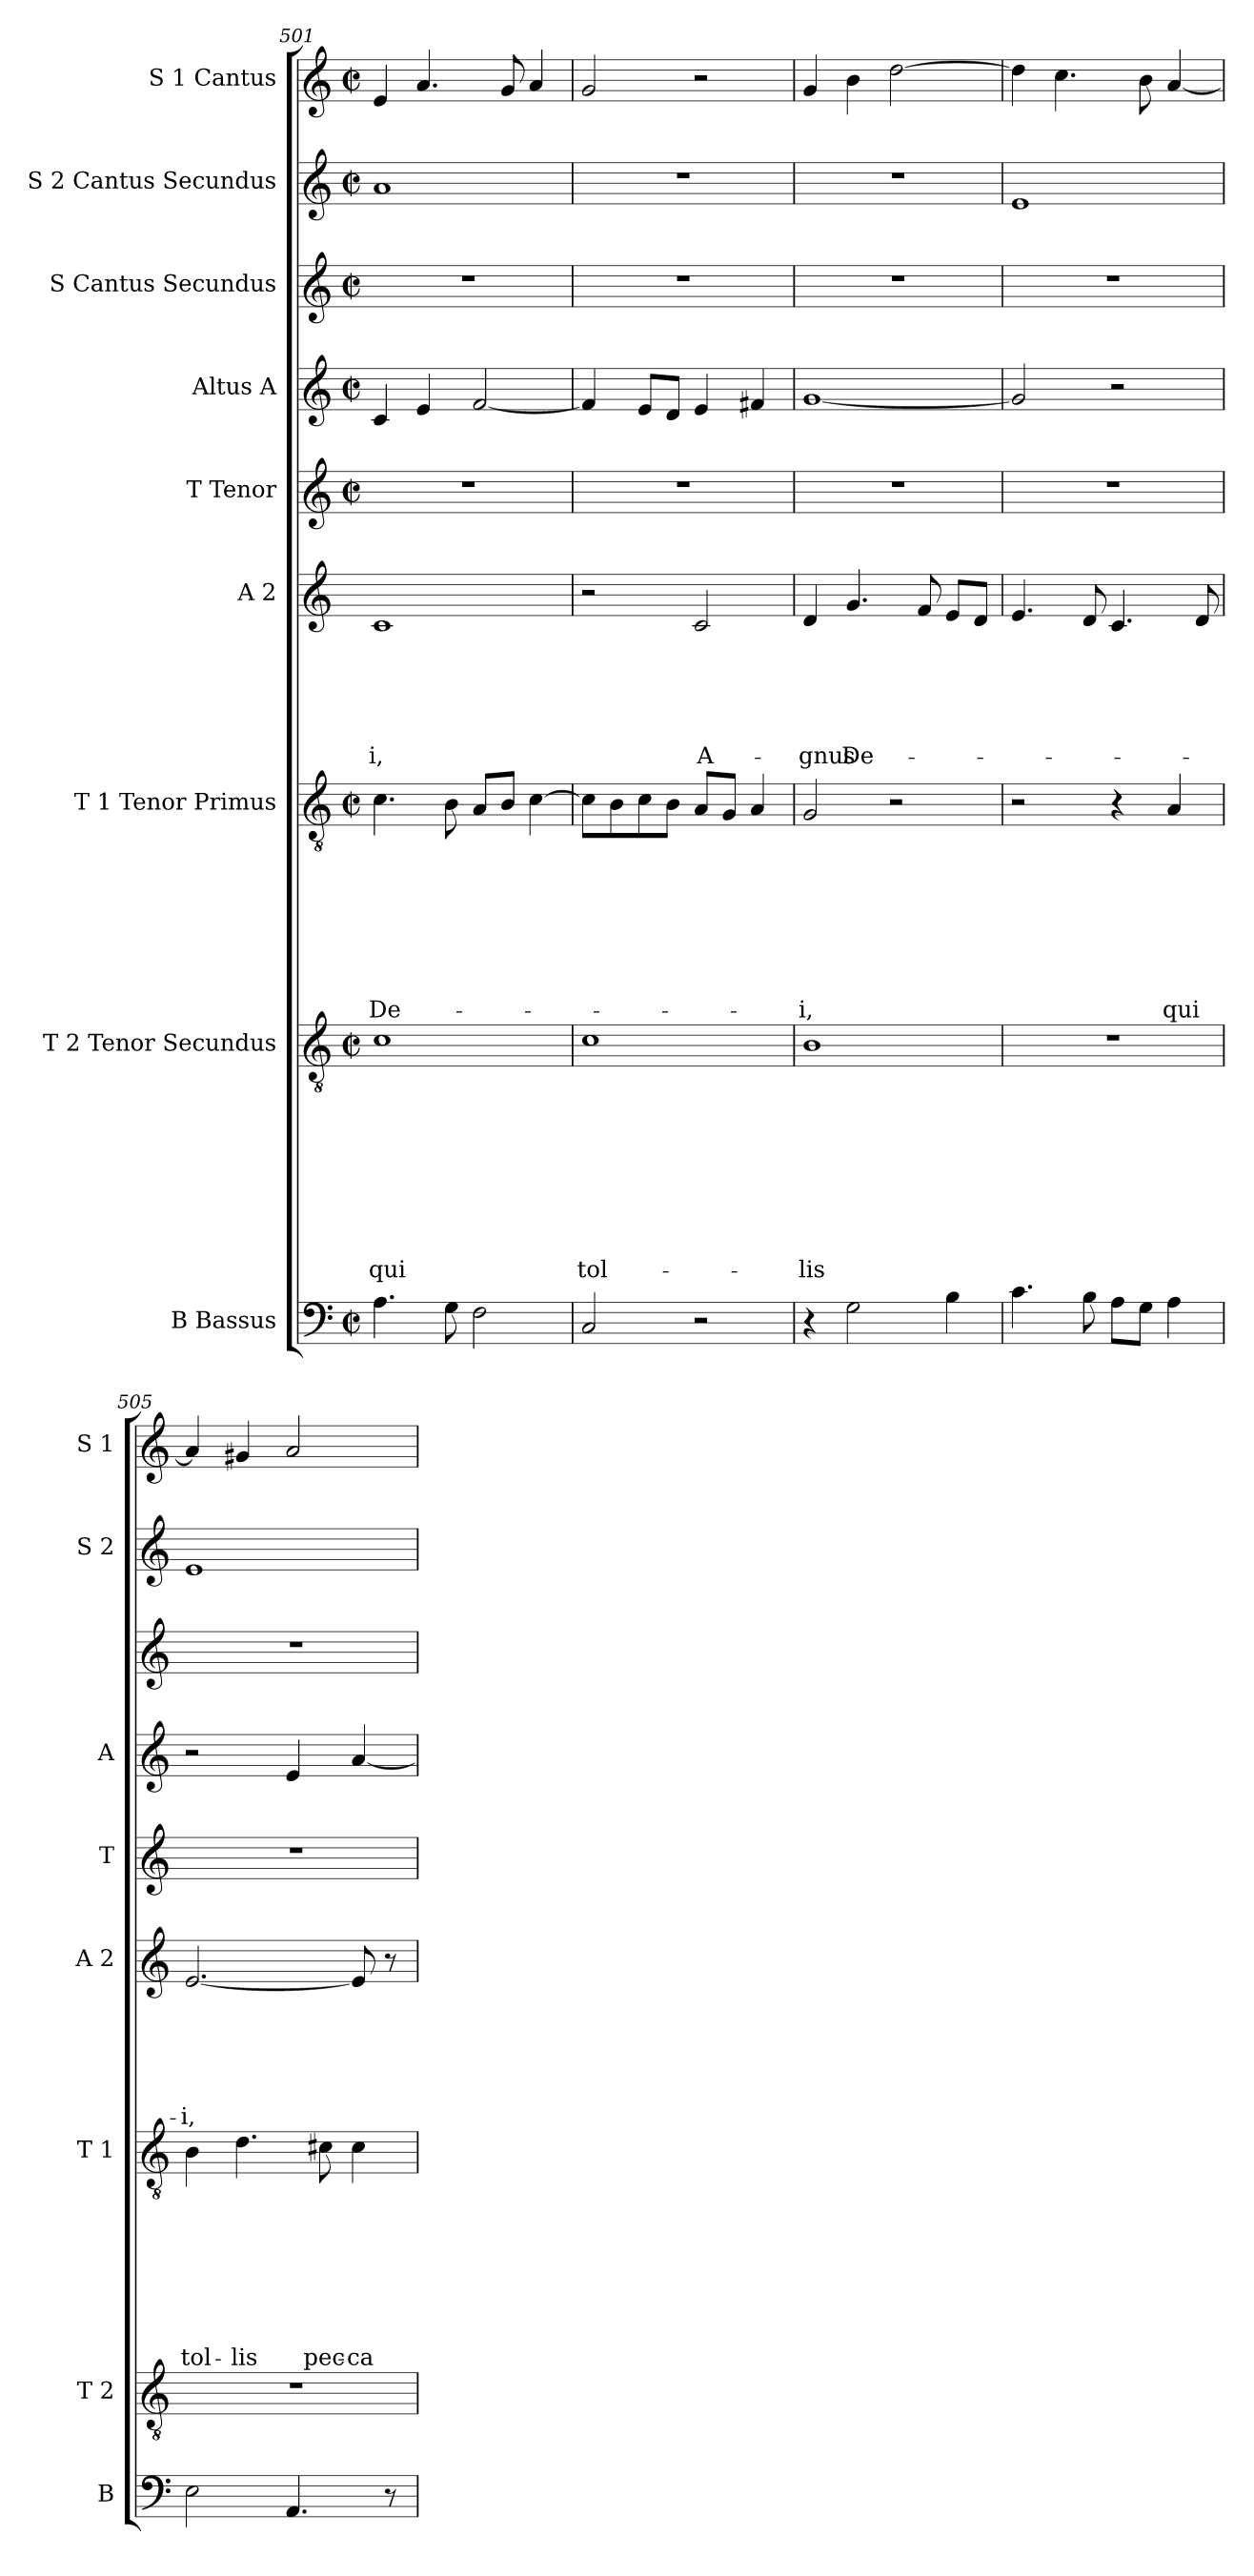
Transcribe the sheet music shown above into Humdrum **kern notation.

**kern	**kern	**text	**text	**text	**text	**text	**text	**text	**text	**text	**kern	**text	**text	**text	**text	**text	**text	**text	**text	**kern	**text	**text	**text	**text	**text	**text	**kern	**kern	**kern	**kern	**kern
*part9	*part8	*part8	*part8	*part8	*part8	*part8	*part8	*part8	*part8	*part8	*part7	*part7	*part7	*part7	*part7	*part7	*part7	*part7	*part7	*part6	*part6	*part6	*part6	*part6	*part6	*part6	*part5	*part4	*part3	*part2	*part1
*staff9	*staff8	*staff8	*staff8	*staff8	*staff8	*staff8	*staff8	*staff8	*staff8	*staff8	*staff7	*staff7	*staff7	*staff7	*staff7	*staff7	*staff7	*staff7	*staff7	*staff6	*staff6	*staff6	*staff6	*staff6	*staff6	*staff6	*staff5	*staff4	*staff3	*staff2	*staff1
*I"B Bassus	*I"T 2 Tenor Secundus	*	*	*	*	*	*	*	*	*	*I"T 1 Tenor Primus	*	*	*	*	*	*	*	*	*I"A 2	*	*	*	*	*	*	*I"T Tenor	*I"Altus A	*I"S Cantus Secundus	*I"S 2 Cantus Secundus	*I"S 1 Cantus
*I'B	*I'T 2	*	*	*	*	*	*	*	*	*	*I'T 1	*	*	*	*	*	*	*	*	*I'A 2	*	*	*	*	*	*	*I'T	*I'A	*	*I'S 2	*I'S 1
*clefF4	*clefGv2	*	*	*	*	*	*	*	*	*	*clefGv2	*	*	*	*	*	*	*	*	*clefG2	*	*	*	*	*	*	*clefG2	*clefG2	*clefG2	*clefG2	*clefG2
*k[]	*k[]	*	*	*	*	*	*	*	*	*	*k[]	*	*	*	*	*	*	*	*	*k[]	*	*	*	*	*	*	*k[]	*k[]	*k[]	*k[]	*k[]
*C:	*C:	*	*	*	*	*	*	*	*	*	*C:	*	*	*	*	*	*	*	*	*C:	*	*	*	*	*	*	*C:	*C:	*C:	*C:	*C:
*M2/2	*M2/2	*	*	*	*	*	*	*	*	*	*M2/2	*	*	*	*	*	*	*	*	*	*	*	*	*	*	*	*M2/2	*M2/2	*M2/2	*M2/2	*M2/2
*met(c|)	*met(c|)	*	*	*	*	*	*	*	*	*	*met(c|)	*	*	*	*	*	*	*	*	*	*	*	*	*	*	*	*met(c|)	*met(c|)	*met(c|)	*met(c|)	*met(c|)
=501	=501	=501	=501	=501	=501	=501	=501	=501	=501	=501	=501	=501	=501	=501	=501	=501	=501	=501	=501	=501	=501	=501	=501	=501	=501	=501	=501	=501	=501	=501	=501
!	!	!	!	!	!	!	!	!	!	!LO:LY:b	!	!	!	!	!	!	!	!	!LO:LY:b	!	!	!	!	!	!	!LO:LY:b	!	!	!	!	!
4.A\	1c	.	.	.	.	.	.	.	.	qui	4.c\	.	.	.	.	.	.	.	De-	1c	.	.	.	.	.	-i,	1r	4c/	1r	1a	4e/
.	.	.	.	.	.	.	.	.	.	.	.	.	.	.	.	.	.	.	.	.	.	.	.	.	.	.	.	4e/	.	.	4.a/
8G\	.	.	.	.	.	.	.	.	.	.	8B\	.	.	.	.	.	.	.	.	.	.	.	.	.	.	.	.	.	.	.	.
2F\	.	.	.	.	.	.	.	.	.	.	8A/L	.	.	.	.	.	.	.	.	.	.	.	.	.	.	.	.	[<2f/	.	.	.
.	.	.	.	.	.	.	.	.	.	.	8B/J	.	.	.	.	.	.	.	.	.	.	.	.	.	.	.	.	.	.	.	8g/
.	.	.	.	.	.	.	.	.	.	.	[>4c\	.	.	.	.	.	.	.	.	.	.	.	.	.	.	.	.	.	.	.	4a/
=502	=502	=502	=502	=502	=502	=502	=502	=502	=502	=502	=502	=502	=502	=502	=502	=502	=502	=502	=502	=502	=502	=502	=502	=502	=502	=502	=502	=502	=502	=502	=502
!	!	!	!	!	!	!	!	!	!	!LO:LY:b	!	!	!	!	!	!	!	!	!	!	!	!	!	!	!	!	!	!	!	!	!
2C/	1c	.	.	.	.	.	.	.	.	tol-	8c\L]	.	.	.	.	.	.	.	.	2r	.	.	.	.	.	.	1r	4f/]	1r	1r	2g/
.	.	.	.	.	.	.	.	.	.	.	8B\	.	.	.	.	.	.	.	.	.	.	.	.	.	.	.	.	.	.	.	.
.	.	.	.	.	.	.	.	.	.	.	8c\	.	.	.	.	.	.	.	.	.	.	.	.	.	.	.	.	8e/L	.	.	.
.	.	.	.	.	.	.	.	.	.	.	8B\J	.	.	.	.	.	.	.	.	.	.	.	.	.	.	.	.	8d/J	.	.	.
!	!	!	!	!	!	!	!	!	!	!	!	!	!	!	!	!	!	!	!	!	!	!	!	!	!	!LO:LY:b	!	!	!	!	!
2r	.	.	.	.	.	.	.	.	.	.	8A/L	.	.	.	.	.	.	.	.	2c/	.	.	.	.	.	A-	.	4e/	.	.	2r
.	.	.	.	.	.	.	.	.	.	.	8G/J	.	.	.	.	.	.	.	.	.	.	.	.	.	.	.	.	.	.	.	.
.	.	.	.	.	.	.	.	.	.	.	4A/	.	.	.	.	.	.	.	.	.	.	.	.	.	.	.	.	4f#X/	.	.	.
=503	=503	=503	=503	=503	=503	=503	=503	=503	=503	=503	=503	=503	=503	=503	=503	=503	=503	=503	=503	=503	=503	=503	=503	=503	=503	=503	=503	=503	=503	=503	=503
!	!	!	!	!	!	!	!	!	!	!LO:LY:b	!	!	!	!	!	!	!	!	!LO:LY:b	!	!	!	!	!	!	!LO:LY:b	!	!	!	!	!
4r	1B	.	.	.	.	.	.	.	.	-lis	2G/	.	.	.	.	.	.	.	-i,	4d/	.	.	.	.	.	-gnus	1r	[<1g	1r	1r	4g/
!	!	!	!	!	!	!	!	!	!	!	!	!	!	!	!	!	!	!	!	!	!	!	!	!	!	!LO:LY:b	!	!	!	!	!
2G\	.	.	.	.	.	.	.	.	.	.	.	.	.	.	.	.	.	.	.	4.g/	.	.	.	.	.	De-	.	.	.	.	4b\
.	.	.	.	.	.	.	.	.	.	.	2r	.	.	.	.	.	.	.	.	.	.	.	.	.	.	.	.	.	.	.	[>2dd\
.	.	.	.	.	.	.	.	.	.	.	.	.	.	.	.	.	.	.	.	8f/	.	.	.	.	.	.	.	.	.	.	.
4B\	.	.	.	.	.	.	.	.	.	.	.	.	.	.	.	.	.	.	.	8e/L	.	.	.	.	.	.	.	.	.	.	.
.	.	.	.	.	.	.	.	.	.	.	.	.	.	.	.	.	.	.	.	8d/J	.	.	.	.	.	.	.	.	.	.	.
=504	=504	=504	=504	=504	=504	=504	=504	=504	=504	=504	=504	=504	=504	=504	=504	=504	=504	=504	=504	=504	=504	=504	=504	=504	=504	=504	=504	=504	=504	=504	=504
4.c\	1r	.	.	.	.	.	.	.	.	.	2r	.	.	.	.	.	.	.	.	4.e/	.	.	.	.	.	.	1r	2g/]	1r	1e	4dd\]
.	.	.	.	.	.	.	.	.	.	.	.	.	.	.	.	.	.	.	.	.	.	.	.	.	.	.	.	.	.	.	4.cc\
8B\	.	.	.	.	.	.	.	.	.	.	.	.	.	.	.	.	.	.	.	8d/	.	.	.	.	.	.	.	.	.	.	.
8A\L	.	.	.	.	.	.	.	.	.	.	4r	.	.	.	.	.	.	.	.	4.c/	.	.	.	.	.	.	.	2r	.	.	.
8G\J	.	.	.	.	.	.	.	.	.	.	.	.	.	.	.	.	.	.	.	.	.	.	.	.	.	.	.	.	.	.	8b\
!	!	!	!	!	!	!	!	!	!	!	!	!	!	!	!	!	!	!	!LO:LY:b	!	!	!	!	!	!	!	!	!	!	!	!
4A\	.	.	.	.	.	.	.	.	.	.	4A/	.	.	.	.	.	.	.	qui	.	.	.	.	.	.	.	.	.	.	.	[>4a/
.	.	.	.	.	.	.	.	.	.	.	.	.	.	.	.	.	.	.	.	8d/	.	.	.	.	.	.	.	.	.	.	.
!!LO:PB:g=z
=505	=505	=505	=505	=505	=505	=505	=505	=505	=505	=505	=505	=505	=505	=505	=505	=505	=505	=505	=505	=505	=505	=505	=505	=505	=505	=505	=505	=505	=505	=505	=505
!	!	!	!	!	!	!	!	!	!	!	!	!	!	!	!	!	!	!	!LO:LY:b	!	!	!	!	!	!	!LO:LY:b:rj	!	!	!	!	!
2E\	1r	.	.	.	.	.	.	.	.	.	4B\	.	.	.	.	.	.	.	tol-	[<2.e/	.	.	.	.	.	-i,	1r	2r	1r	1e	4a/]
!	!	!	!	!	!	!	!	!	!	!	!	!	!	!	!	!	!	!	!LO:LY:b	!	!	!	!	!	!	!	!	!	!	!	!
.	.	.	.	.	.	.	.	.	.	.	4.d\	.	.	.	.	.	.	.	-lis	.	.	.	.	.	.	.	.	.	.	.	4g#X/
4.AA/	.	.	.	.	.	.	.	.	.	.	.	.	.	.	.	.	.	.	.	.	.	.	.	.	.	.	.	4e/	.	.	2a/
!	!	!	!	!	!	!	!	!	!	!	!	!	!	!	!	!	!	!	!LO:LY:b	!	!	!	!	!	!	!	!	!	!	!	!
.	.	.	.	.	.	.	.	.	.	.	8c#X\	.	.	.	.	.	.	.	pec-	.	.	.	.	.	.	.	.	.	.	.	.
!	!	!	!	!	!	!	!	!	!	!	!	!	!	!	!	!	!	!	!LO:LY:b:rj	!	!	!	!	!	!	!	!	!	!	!	!
.	.	.	.	.	.	.	.	.	.	.	4c#\	.	.	.	.	.	.	.	-ca-	8e/]	.	.	.	.	.	.	.	[<4a/	.	.	.
8r	.	.	.	.	.	.	.	.	.	.	.	.	.	.	.	.	.	.	.	8r	.	.	.	.	.	.	.	.	.	.	.
=	=	=	=	=	=	=	=	=	=	=	=	=	=	=	=	=	=	=	=	=	=	=	=	=	=	=	=	=	=	=	=
*-	*-	*-	*-	*-	*-	*-	*-	*-	*-	*-	*-	*-	*-	*-	*-	*-	*-	*-	*-	*-	*-	*-	*-	*-	*-	*-	*-	*-	*-	*-	*-
